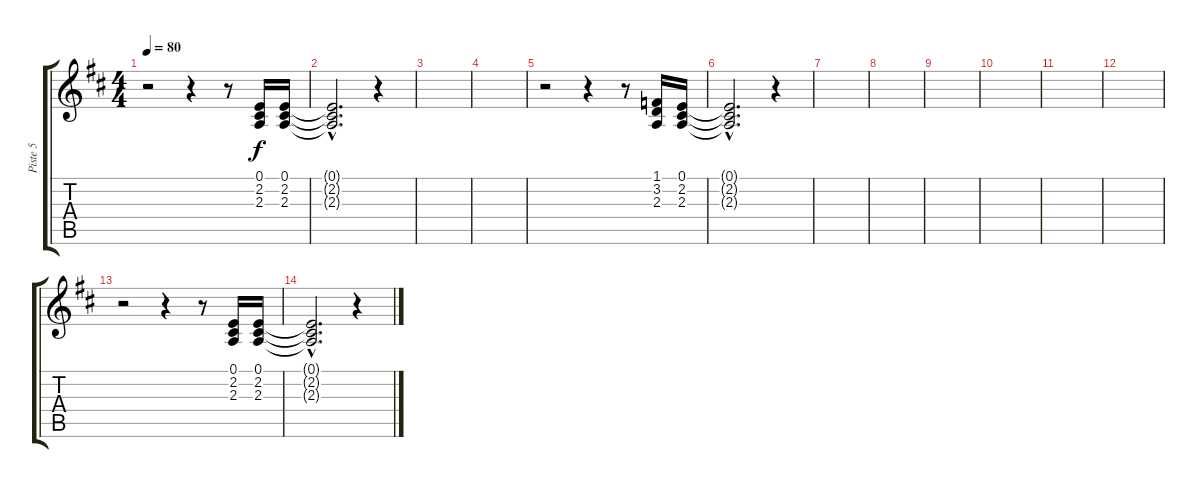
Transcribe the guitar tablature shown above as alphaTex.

\track ("Piste 5" "Piste 5") {instrument brasssection}
\staff {score tabs}
\tuning (E4 B3 G3 D3 A2 E2) {hide}
\ts (4 4)
\tempo 80
\clef g2
\ks d
r.2{dy f} r.4 r.8 (0.1 2.2 2.3).16 (0.1 2.2 2.3).16 |
(0.1{hac t} 2.2{hac t} 2.3{hac t}).2{d} r.4 |
|
|
r.2 r.4 r.8 (1.1 3.2 2.3).16 (0.1 2.2 2.3).16 |
(0.1{hac t} 2.2{hac t} 2.3{hac t}).2{d} r.4 |
|
|
|
|
|
|
r.2 r.4 r.8 (0.1 2.2 2.3).16 (0.1 2.2 2.3).16 |
(0.1{hac t} 2.2{hac t} 2.3{hac t}).2{d} r.4
